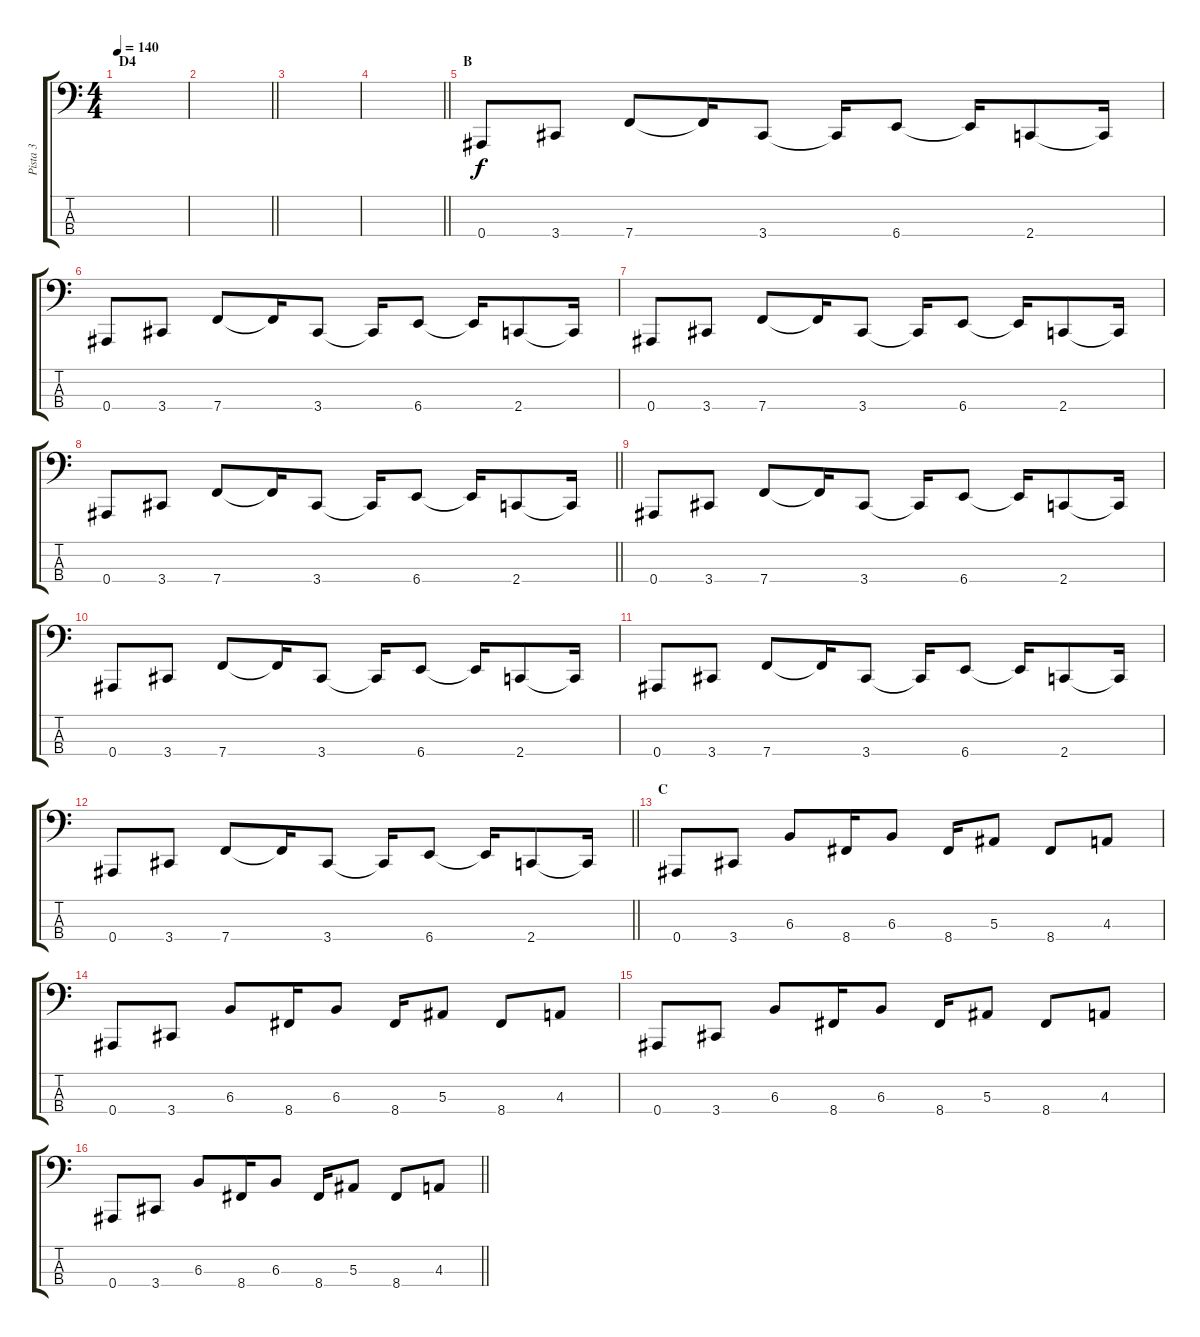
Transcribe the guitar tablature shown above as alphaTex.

\track ("Pista 3" "Pista 3") {instrument electricbassfinger}
\staff {score tabs}
\tuning (G2 D2 F1 Bb0) {hide}
\ts (4 4)
\section ("" "D4")
\tempo 140
\clef f4
\ks c
|
\barLineRight lightlight
|
|
\barLineRight lightlight
|
\section ("" "B")
0.4.8 3.4.8 7.4.8 7.4{t}.16 3.4.8 3.4{t}.16 6.4.8 6.4{t}.16 2.4.8 2.4{t}.16 |
0.4.8 3.4.8 7.4.8 7.4{t}.16 3.4.8 3.4{t}.16 6.4.8 6.4{t}.16 2.4.8 2.4{t}.16 |
0.4.8 3.4.8 7.4.8 7.4{t}.16 3.4.8 3.4{t}.16 6.4.8 6.4{t}.16 2.4.8 2.4{t}.16 |
\barLineRight lightlight
0.4.8 3.4.8 7.4.8 7.4{t}.16 3.4.8 3.4{t}.16 6.4.8 6.4{t}.16 2.4.8 2.4{t}.16 |
0.4.8 3.4.8 7.4.8 7.4{t}.16 3.4.8 3.4{t}.16 6.4.8 6.4{t}.16 2.4.8 2.4{t}.16 |
0.4.8 3.4.8 7.4.8 7.4{t}.16 3.4.8 3.4{t}.16 6.4.8 6.4{t}.16 2.4.8 2.4{t}.16 |
0.4.8 3.4.8 7.4.8 7.4{t}.16 3.4.8 3.4{t}.16 6.4.8 6.4{t}.16 2.4.8 2.4{t}.16 |
\barLineRight lightlight
0.4.8 3.4.8 7.4.8 7.4{t}.16 3.4.8 3.4{t}.16 6.4.8 6.4{t}.16 2.4.8 2.4{t}.16 |
\section ("" "C")
0.4.8 3.4.8 6.3.8 8.4.16 6.3.8 8.4.16 5.3.8 8.4.8 4.3.8 |
0.4.8 3.4.8 6.3.8 8.4.16 6.3.8 8.4.16 5.3.8 8.4.8 4.3.8 |
0.4.8 3.4.8 6.3.8 8.4.16 6.3.8 8.4.16 5.3.8 8.4.8 4.3.8 |
\barLineRight lightlight
0.4.8 3.4.8 6.3.8 8.4.16 6.3.8 8.4.16 5.3.8 8.4.8 4.3.8
